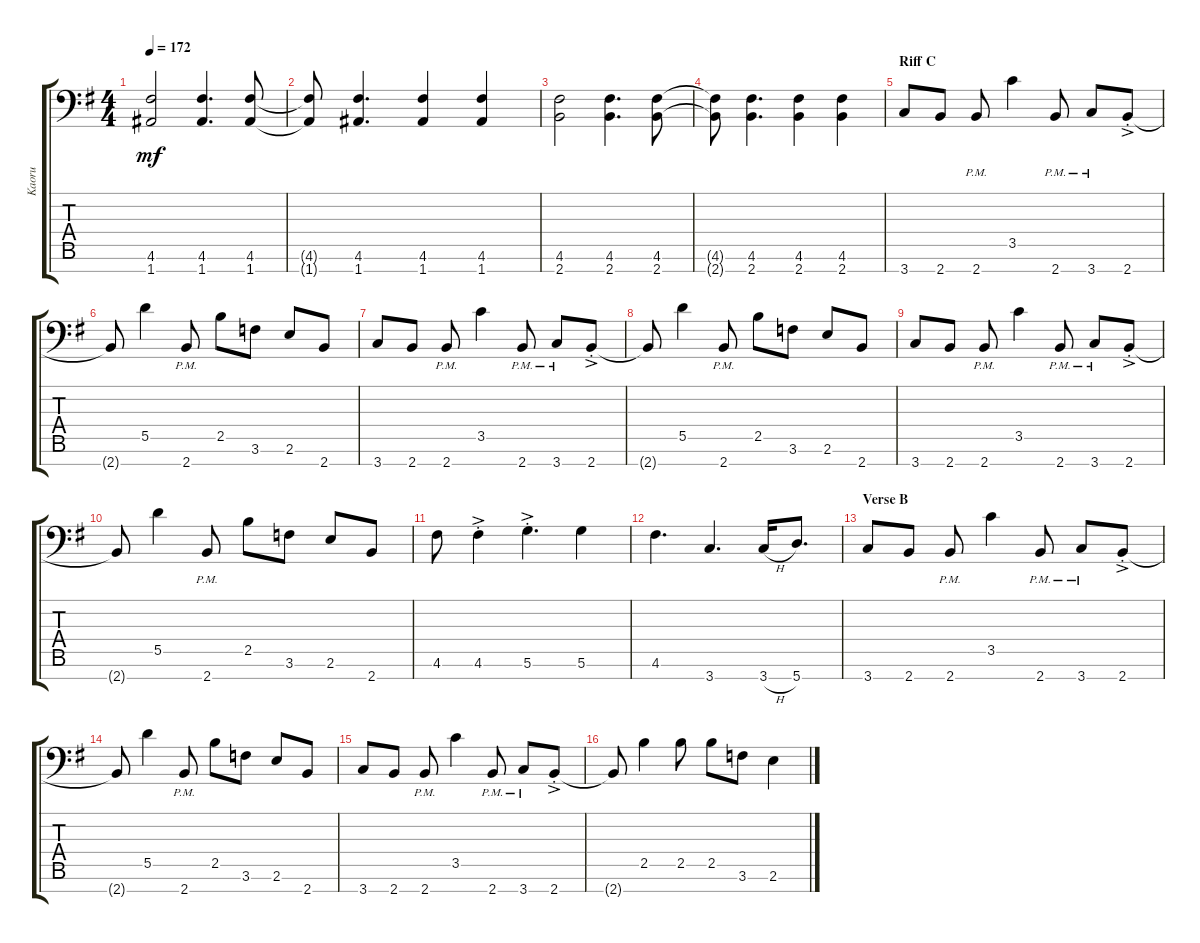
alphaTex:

\track ("Kaoru" "Kaoru") {instrument overdrivenguitar}
\staff {score tabs}
\tuning (E4 B3 G3 D3 A2 D2 A1) {hide}
\ts (4 4)
\tempo 172
\clef f4
\ks eminor
(4.6 1.7).2{dy mf} (4.6 1.7).4{d} (4.6 1.7).8 |
(4.6{t} 1.7{t}).8 (4.6 1.7).4{d} (4.6 1.7).4 (4.6 1.7).4 |
(4.6 2.7).2 (4.6 2.7).4{d} (4.6 2.7).8 |
(4.6{t} 2.7{t}).8 (4.6 2.7).4{d} (4.6 2.7).4 (4.6 2.7).4 |
\section ("" "Riff C")
3.7.8 2.7.8 2.7{pm}.8 3.5.4 2.7{pm}.8 3.7{pm}.8 2.7{ac st}.8 |
2.7{t}.8 5.5.4 2.7{pm}.8 2.5.8 3.6.8 2.6.8 2.7.8 |
3.7.8 2.7.8 2.7{pm}.8 3.5.4 2.7{pm}.8 3.7{pm}.8 2.7{ac st}.8 |
2.7{t}.8 5.5.4 2.7{pm}.8 2.5.8 3.6.8 2.6.8 2.7.8 |
3.7.8 2.7.8 2.7{pm}.8 3.5.4 2.7{pm}.8 3.7{pm}.8 2.7{ac st}.8 |
2.7{t}.8 5.5.4 2.7{pm}.8 2.5.8 3.6.8 2.6.8 2.7.8 |
4.6.8 4.6{ac st}.4 5.6{ac st}.4{d} 5.6.4 |
4.6.4{d} 3.7.4{d} 3.7{h}.16 5.7.8{d} |
\section ("" "Verse B")
3.7.8 2.7.8 2.7{pm}.8 3.5.4 2.7{pm}.8 3.7{pm}.8 2.7{ac st}.8 |
2.7{t}.8 5.5.4 2.7{pm}.8 2.5.8 3.6.8 2.6.8 2.7.8 |
3.7.8 2.7.8 2.7{pm}.8 3.5.4 2.7{pm}.8 3.7{pm}.8 2.7{ac st}.8 |
2.7{t}.8 2.5.4 2.5.8 2.5.8 3.6.8 2.6.4
